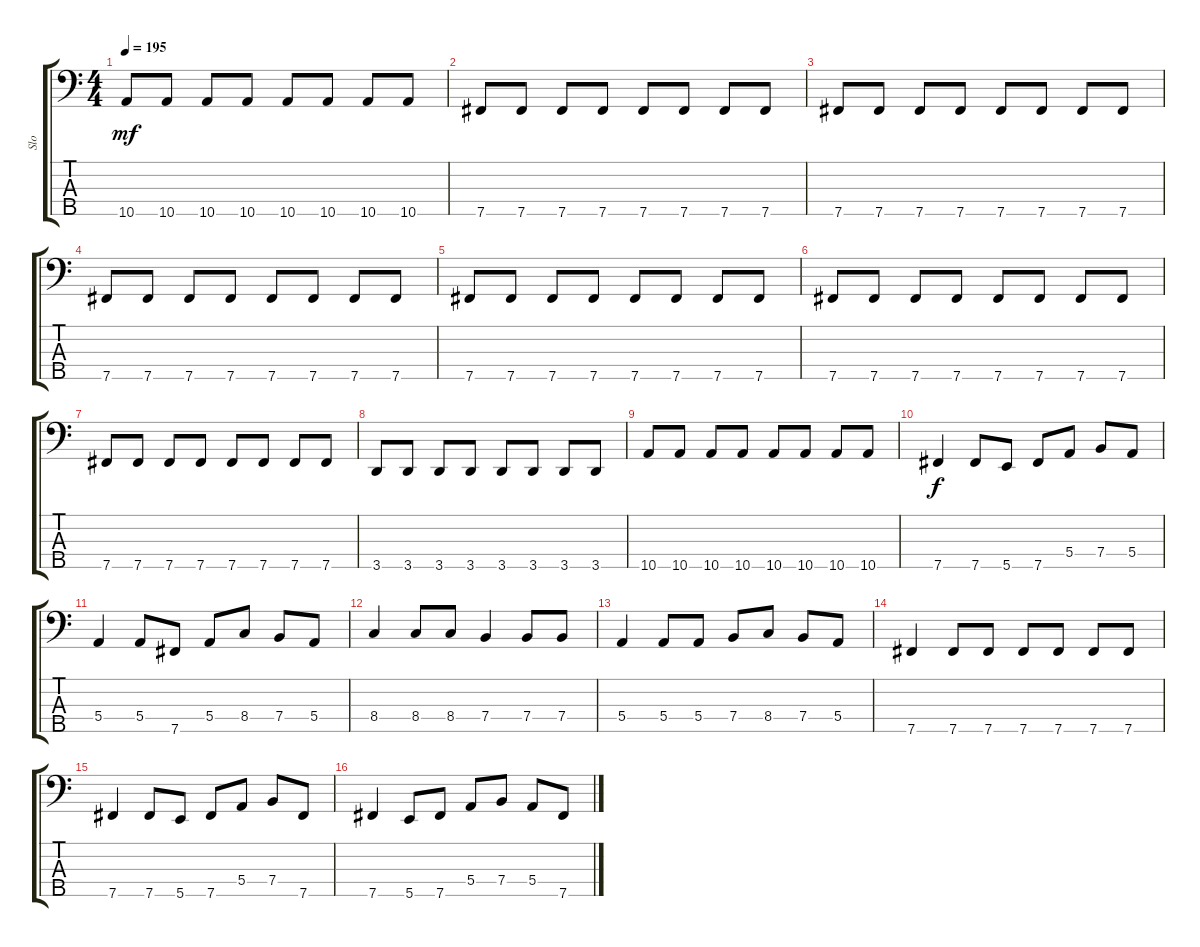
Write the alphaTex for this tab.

\track ("Slo" "Slo") {instrument electricbassfinger}
\staff {score tabs}
\tuning (G2 D2 A1 E1 B0) {hide}
\ts (4 4)
\tempo 195
\clef f4
\ks c
10.5.8{dy mf} 10.5.8 10.5.8 10.5.8 10.5.8 10.5.8 10.5.8 10.5.8 |
7.5.8 7.5.8 7.5.8 7.5.8 7.5.8 7.5.8 7.5.8 7.5.8 |
7.5.8 7.5.8 7.5.8 7.5.8 7.5.8 7.5.8 7.5.8 7.5.8 |
7.5.8 7.5.8 7.5.8 7.5.8 7.5.8 7.5.8 7.5.8 7.5.8 |
7.5.8 7.5.8 7.5.8 7.5.8 7.5.8 7.5.8 7.5.8 7.5.8 |
7.5.8 7.5.8 7.5.8 7.5.8 7.5.8 7.5.8 7.5.8 7.5.8 |
7.5.8 7.5.8 7.5.8 7.5.8 7.5.8 7.5.8 7.5.8 7.5.8 |
3.5.8 3.5.8 3.5.8 3.5.8 3.5.8 3.5.8 3.5.8 3.5.8 |
10.5.8 10.5.8 10.5.8 10.5.8 10.5.8 10.5.8 10.5.8 10.5.8 |
7.5.4{dy f} 7.5.8 5.5.8 7.5.8 5.4.8 7.4.8 5.4.8 |
5.4.4 5.4.8 7.5.8 5.4.8 8.4.8 7.4.8 5.4.8 |
8.4.4 8.4.8 8.4.8 7.4.4 7.4.8 7.4.8 |
5.4.4 5.4.8 5.4.8 7.4.8 8.4.8 7.4.8 5.4.8 |
7.5.4 7.5.8 7.5.8 7.5.8 7.5.8 7.5.8 7.5.8 |
7.5.4 7.5.8 5.5.8 7.5.8 5.4.8 7.4.8 7.5.8 |
7.5.4 5.5.8 7.5.8 5.4.8 7.4.8 5.4.8 7.5.8
